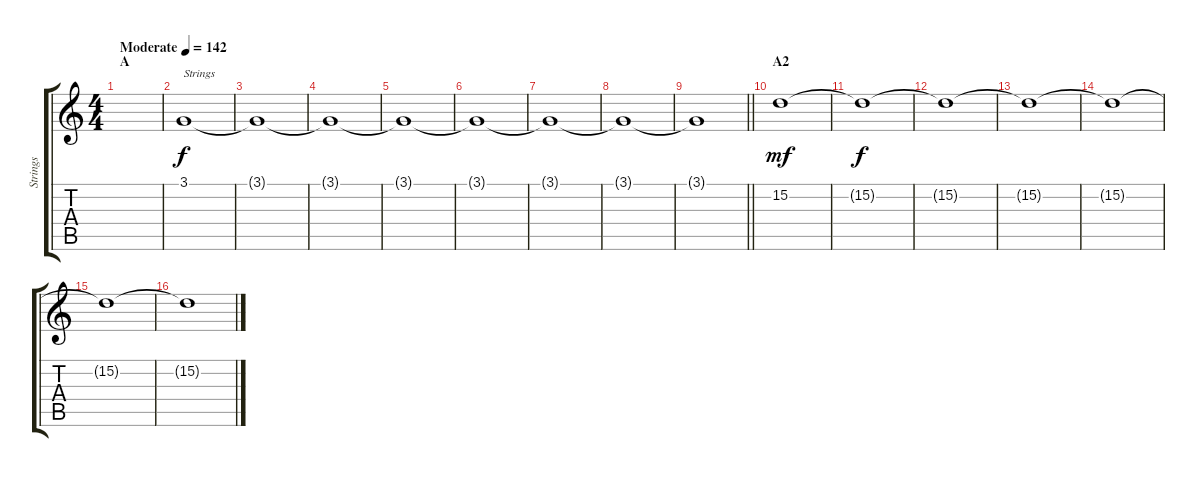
\track ("Strings" "Strings") {instrument stringensemble1}
\staff {score tabs}
\tuning (E4 B3 G3 D3 A2 E2) {hide}
\ts (4 4)
\section ("" "A")
\tempo (142 "Moderate")
\clef g2
\ks c
|
3.1.1{txt "Strings"} |
3.1{t}.1{dy f} |
3.1{t}.1 |
3.1{t}.1 |
3.1{t}.1 |
3.1{t}.1 |
3.1{t}.1 |
\barLineRight lightlight
3.1{t}.1 |
\section ("" "A2")
15.2.1{dy mf} |
15.2{t}.1{dy f} |
15.2{t}.1 |
15.2{t}.1 |
15.2{t}.1 |
15.2{t}.1 |
15.2{t}.1
